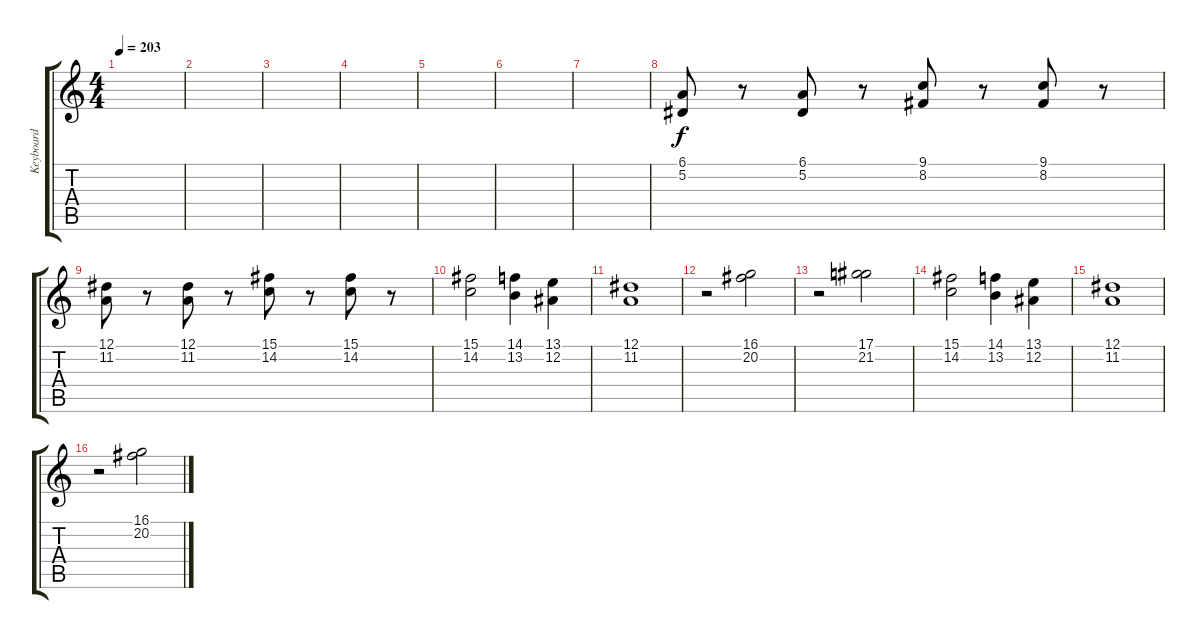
\track ("Keyboard" "Keyboard") {instrument stringensemble1}
\staff {score tabs}
\tuning (Eb4 Bb3 Gb3 Db3 Ab2 Db2) {hide}
\ts (4 4)
\tempo 203
\tempo 110
\tempo 203
\clef g2
\ks c
|
|
|
|
|
|
|
(6.1 5.2).8 r.8 (6.1 5.2).8 r.8 (9.1 8.2).8 r.8 (9.1 8.2).8 r.8 |
(12.1 11.2).8 r.8 (12.1 11.2).8 r.8 (15.1 14.2).8 r.8 (15.1 14.2).8 r.8 |
(15.1 14.2).2 (14.1 13.2).4 (13.1 12.2).4 |
(12.1 11.2).1 |
r.2 (16.1 20.2).2 |
r.2 (17.1 21.2).2 |
(15.1 14.2).2 (14.1 13.2).4 (13.1 12.2).4 |
(12.1 11.2).1 |
r.2 (16.1 20.2).2
